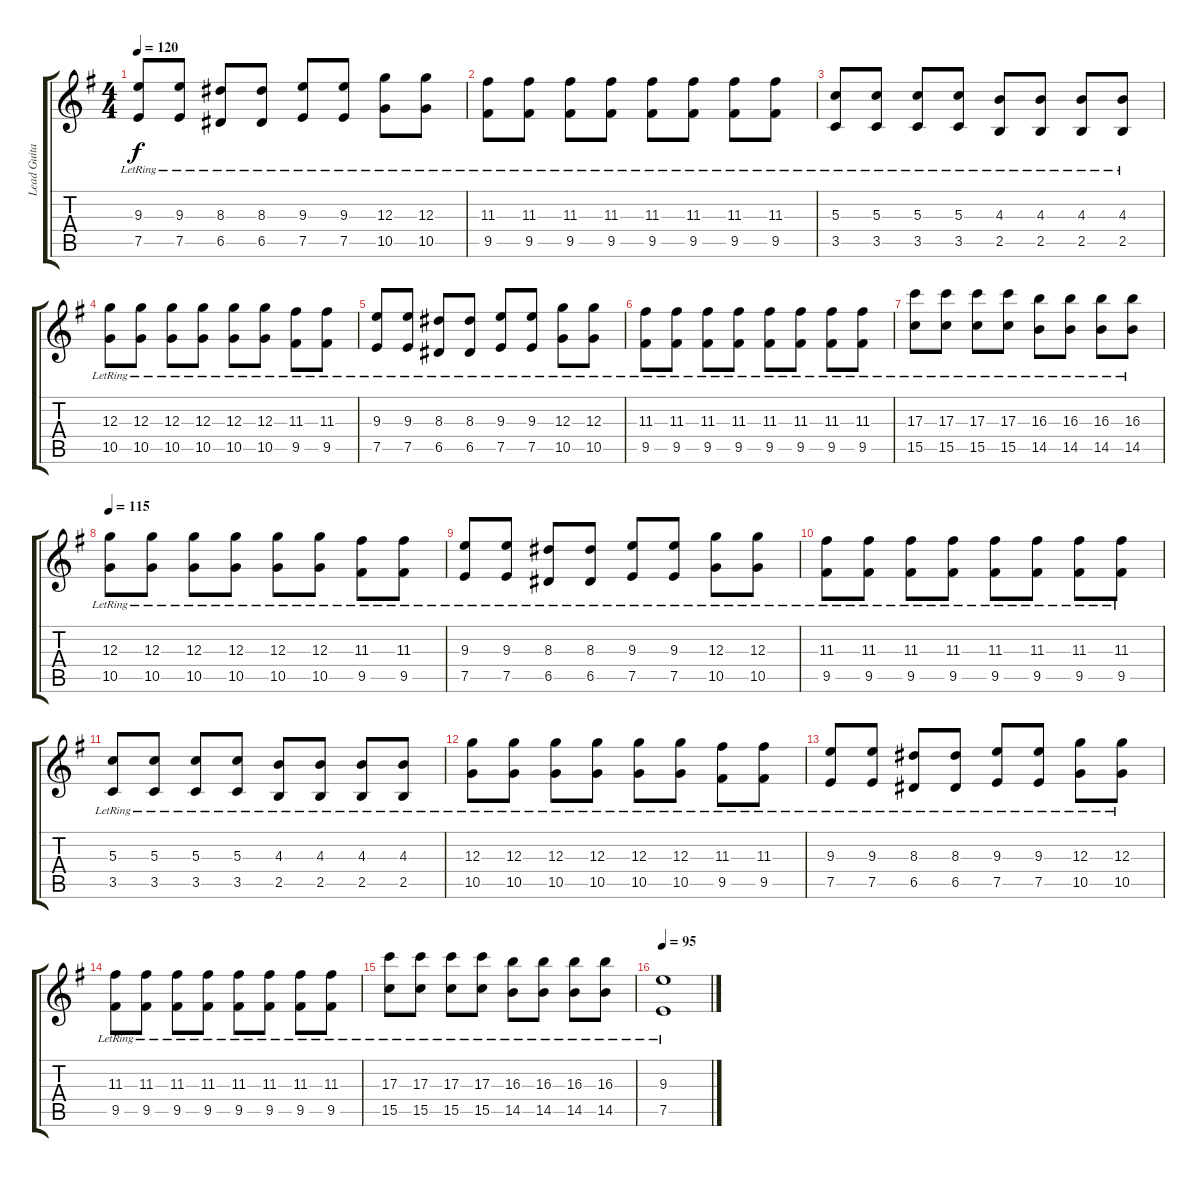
\track ("Lead Guitar" "Lead Guita") {instrument overdrivenguitar}
\staff {score tabs}
\tuning (E4 B3 G3 D3 A2 E2) {hide}
\ts (4 4)
\tempo 120
\clef g2
\ks g
(9.3{lr} 7.5{lr}).8{dy f} (9.3{lr} 7.5{lr}).8 (8.3{lr} 6.5{lr}).8 (8.3{lr} 6.5{lr}).8 (9.3{lr} 7.5{lr}).8 (9.3{lr} 7.5{lr}).8 (12.3{lr} 10.5{lr}).8 (12.3{lr} 10.5{lr}).8 |
(11.3{lr} 9.5{lr}).8 (11.3{lr} 9.5{lr}).8 (11.3{lr} 9.5{lr}).8 (11.3{lr} 9.5{lr}).8 (11.3{lr} 9.5{lr}).8 (11.3{lr} 9.5{lr}).8 (11.3{lr} 9.5{lr}).8 (11.3{lr} 9.5{lr}).8 |
(5.3{lr} 3.5{lr}).8 (5.3{lr} 3.5{lr}).8 (5.3{lr} 3.5{lr}).8 (5.3{lr} 3.5{lr}).8 (4.3{lr} 2.5{lr}).8 (4.3{lr} 2.5{lr}).8 (4.3{lr} 2.5{lr}).8 (4.3{lr} 2.5{lr}).8 |
(12.3{lr} 10.5{lr}).8 (12.3{lr} 10.5{lr}).8 (12.3{lr} 10.5{lr}).8 (12.3{lr} 10.5{lr}).8 (12.3{lr} 10.5{lr}).8 (12.3{lr} 10.5{lr}).8 (11.3{lr} 9.5{lr}).8 (11.3{lr} 9.5{lr}).8 |
(9.3{lr} 7.5{lr}).8 (9.3{lr} 7.5{lr}).8 (8.3{lr} 6.5{lr}).8 (8.3{lr} 6.5{lr}).8 (9.3{lr} 7.5{lr}).8 (9.3{lr} 7.5{lr}).8 (12.3{lr} 10.5{lr}).8 (12.3{lr} 10.5{lr}).8 |
(11.3{lr} 9.5{lr}).8 (11.3{lr} 9.5{lr}).8 (11.3{lr} 9.5{lr}).8 (11.3{lr} 9.5{lr}).8 (11.3{lr} 9.5{lr}).8 (11.3{lr} 9.5{lr}).8 (11.3{lr} 9.5{lr}).8 (11.3{lr} 9.5{lr}).8 |
(17.3{lr} 15.5{lr}).8 (17.3{lr} 15.5{lr}).8 (17.3{lr} 15.5{lr}).8 (17.3{lr} 15.5{lr}).8 (16.3{lr} 14.5{lr}).8 (16.3{lr} 14.5{lr}).8 (16.3{lr} 14.5{lr}).8 (16.3{lr} 14.5{lr}).8 |
\tempo 115
(12.3{lr} 10.5{lr}).8 (12.3{lr} 10.5{lr}).8 (12.3{lr} 10.5{lr}).8 (12.3{lr} 10.5{lr}).8 (12.3{lr} 10.5{lr}).8 (12.3{lr} 10.5{lr}).8 (11.3{lr} 9.5{lr}).8 (11.3{lr} 9.5{lr}).8 |
(9.3{lr} 7.5{lr}).8 (9.3{lr} 7.5{lr}).8 (8.3{lr} 6.5{lr}).8 (8.3{lr} 6.5{lr}).8 (9.3{lr} 7.5{lr}).8 (9.3{lr} 7.5{lr}).8 (12.3{lr} 10.5{lr}).8 (12.3{lr} 10.5{lr}).8 |
(11.3{lr} 9.5{lr}).8 (11.3{lr} 9.5{lr}).8 (11.3{lr} 9.5{lr}).8 (11.3{lr} 9.5{lr}).8 (11.3{lr} 9.5{lr}).8 (11.3{lr} 9.5{lr}).8 (11.3{lr} 9.5{lr}).8 (11.3{lr} 9.5{lr}).8 |
(5.3{lr} 3.5{lr}).8 (5.3{lr} 3.5{lr}).8 (5.3{lr} 3.5{lr}).8 (5.3{lr} 3.5{lr}).8 (4.3{lr} 2.5{lr}).8 (4.3{lr} 2.5{lr}).8 (4.3{lr} 2.5{lr}).8 (4.3{lr} 2.5{lr}).8 |
(12.3{lr} 10.5{lr}).8 (12.3{lr} 10.5{lr}).8 (12.3{lr} 10.5{lr}).8 (12.3{lr} 10.5{lr}).8 (12.3{lr} 10.5{lr}).8 (12.3{lr} 10.5{lr}).8 (11.3{lr} 9.5{lr}).8 (11.3{lr} 9.5{lr}).8 |
(9.3{lr} 7.5{lr}).8 (9.3{lr} 7.5{lr}).8 (8.3{lr} 6.5{lr}).8 (8.3{lr} 6.5{lr}).8 (9.3{lr} 7.5{lr}).8 (9.3{lr} 7.5{lr}).8 (12.3{lr} 10.5{lr}).8 (12.3{lr} 10.5{lr}).8 |
(11.3{lr} 9.5{lr}).8 (11.3{lr} 9.5{lr}).8 (11.3{lr} 9.5{lr}).8 (11.3{lr} 9.5{lr}).8 (11.3{lr} 9.5{lr}).8 (11.3{lr} 9.5{lr}).8 (11.3{lr} 9.5{lr}).8 (11.3{lr} 9.5{lr}).8 |
(17.3{lr} 15.5{lr}).8 (17.3{lr} 15.5{lr}).8 (17.3{lr} 15.5{lr}).8 (17.3{lr} 15.5{lr}).8 (16.3{lr} 14.5{lr}).8 (16.3{lr} 14.5{lr}).8 (16.3{lr} 14.5{lr}).8 (16.3{lr} 14.5{lr}).8 |
\tempo 95
(9.3{lr} 7.5{lr}).1
